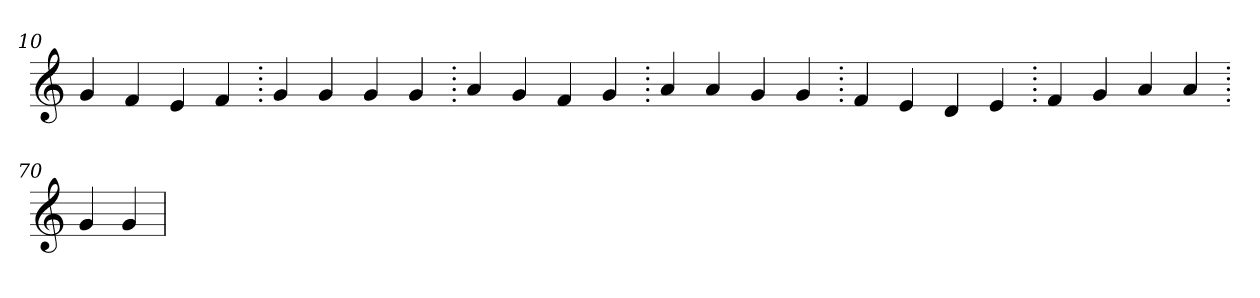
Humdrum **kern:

**kern
*part1
*staff1
*clefG2
=10.
4g
4f
4e
4f
=20.
4g
4g
4g
4g
=30.
4a
4g
4f
4g
=40.
4a
4a
4g
4g
=50.
4f
4e
4d
4e
=60.
4f
4g
4a
4a
=70.
4g
4g
=
*-
